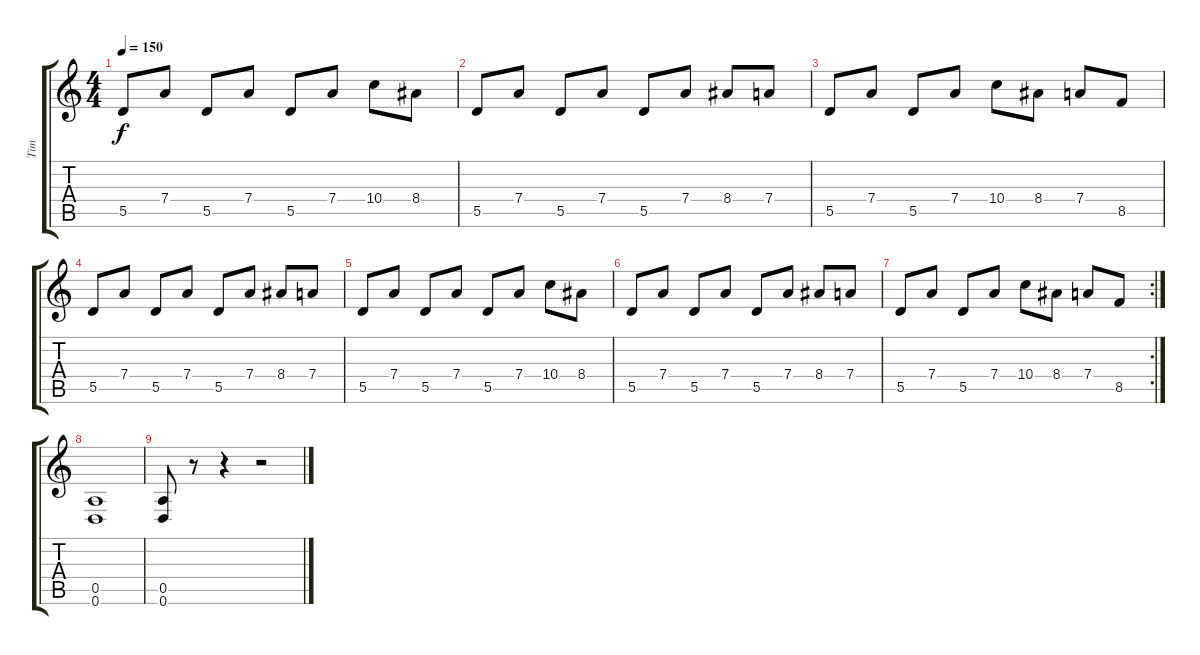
\track ("Tim" "Tim") {instrument distortionguitar}
\staff {score tabs}
\tuning (E4 B3 G3 D3 A2 D2) {hide}
\ts (4 4)
\tempo 150
\clef g2
\ks c
5.5.8{dy f} 7.4.8 5.5.8 7.4.8 5.5.8 7.4.8 10.4.8 8.4.8 |
5.5.8 7.4.8 5.5.8 7.4.8 5.5.8 7.4.8 8.4.8 7.4.8 |
5.5.8 7.4.8 5.5.8 7.4.8 10.4.8 8.4.8 7.4.8 8.5.8 |
5.5.8 7.4.8 5.5.8 7.4.8 5.5.8 7.4.8 8.4.8 7.4.8 |
5.5.8 7.4.8 5.5.8 7.4.8 5.5.8 7.4.8 10.4.8 8.4.8 |
5.5.8 7.4.8 5.5.8 7.4.8 5.5.8 7.4.8 8.4.8 7.4.8 |
\rc 2
5.5.8 7.4.8 5.5.8 7.4.8 10.4.8 8.4.8 7.4.8 8.5.8 |
(0.5 0.6).1 |
(0.5 0.6).8 r.8 r.4 r.2
